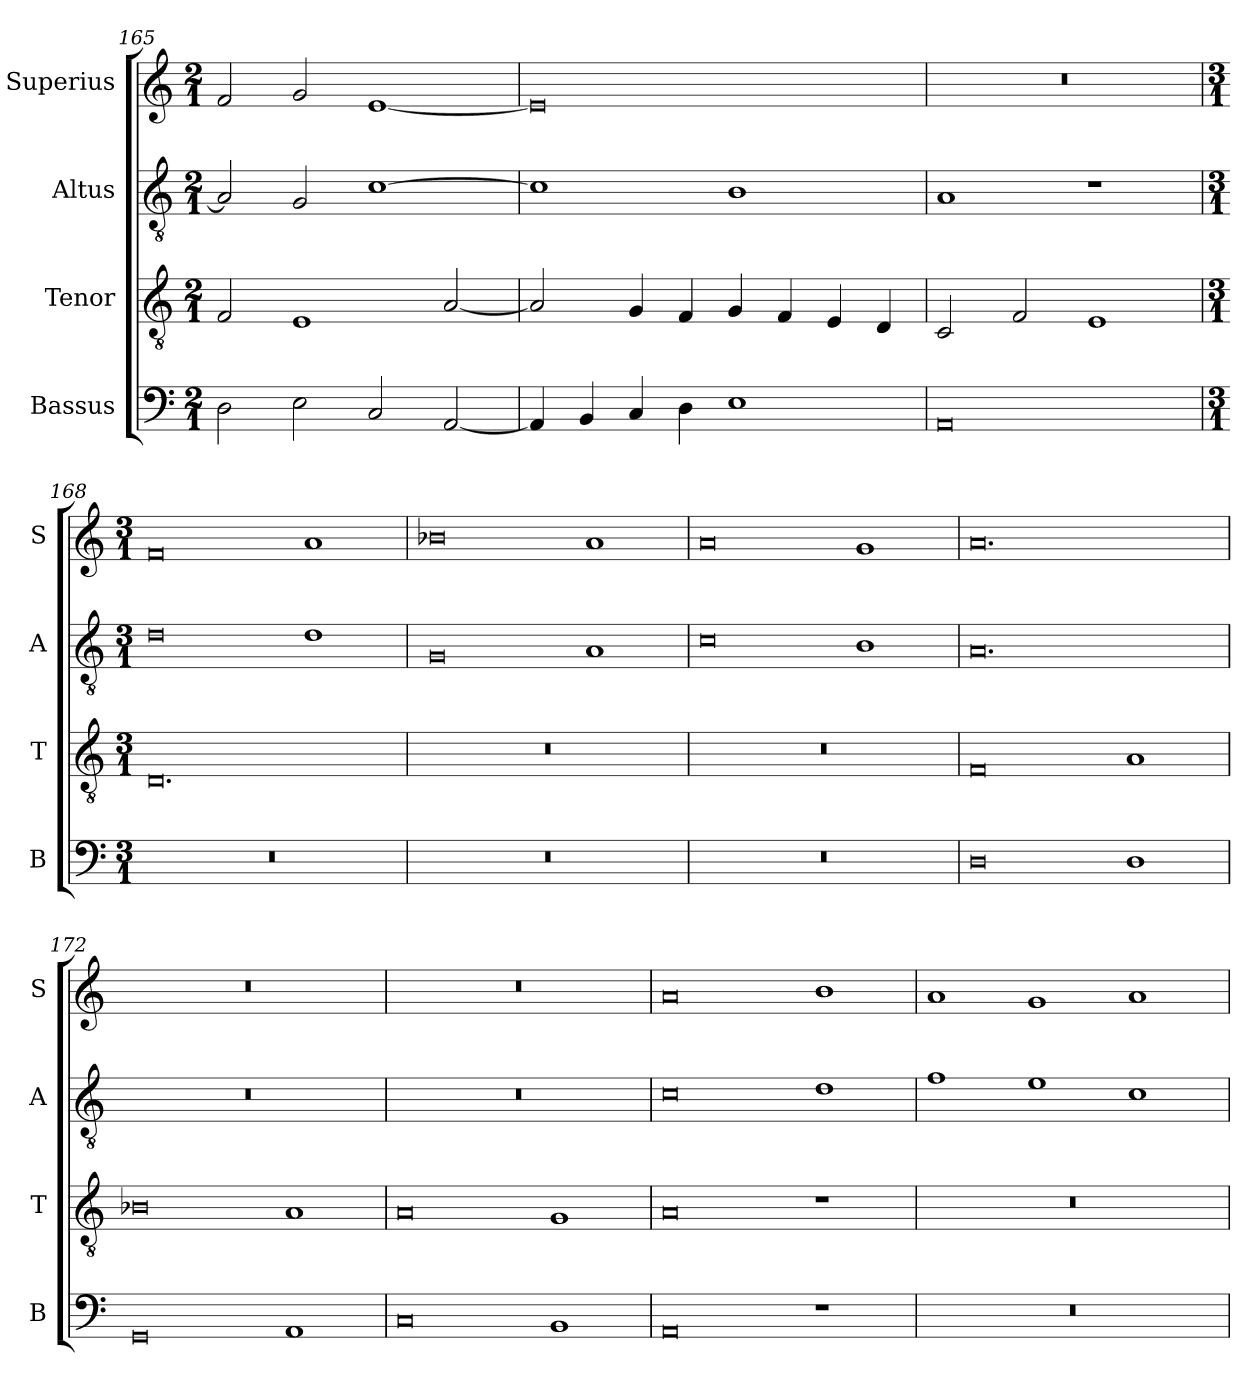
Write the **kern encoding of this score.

**kern	**kern	**kern	**kern
*part4	*part3	*part2	*part1
*staff4	*staff3	*staff2	*staff1
*I"Bassus	*I"Tenor	*I"Altus	*I"Superius
*I'B	*I'T	*I'A	*I'S
*clefF4	*clefGv2	*clefGv2	*clefG2
*k[]	*k[]	*k[]	*k[]
*C:	*C:	*C:	*C:
*M2/1	*M2/1	*M2/1	*M2/1
=165	=165	=165	=165
2D	2F	2A]	2f
2E	1E	2G	2g
2C	.	[1c	[1e
[2AA	[2A	.	.
=166	=166	=166	=166
4AA]	2A]	1c]	0e]
4BB	.	.	.
4C	4G	.	.
4D	4F	.	.
1E	4G	1B	.
.	4F	.	.
.	4E	.	.
.	4D	.	.
=167	=167	=167	=167
0AA	2C	1A	0r
.	2F	.	.
.	1E	1r	.
=168	=168	=168	=168
*M3/1	*M3/1	*M3/1	*M3/1
0.r	0.D	0d	0f
.	.	1d	1a
=169	=169	=169	=169
0.r	0.r	0G	0b-X
.	.	1A	1a
=170	=170	=170	=170
0.r	0.r	0c	0a
.	.	1B	1g
=171	=171	=171	=171
0D	0F	0.A	0.a
1D	1A	.	.
=172	=172	=172	=172
0GG	0B-X	0.r	0.r
1AA	1A	.	.
=173	=173	=173	=173
0C	0A	0.r	0.r
1BB	1G	.	.
=174	=174	=174	=174
0AA	0A	0c	0a
1r	1r	1d	1b
=175	=175	=175	=175
0.r	0.r	1f	1a
.	.	1e	1g
.	.	1c	1a
=	=	=	=
*-	*-	*-	*-
